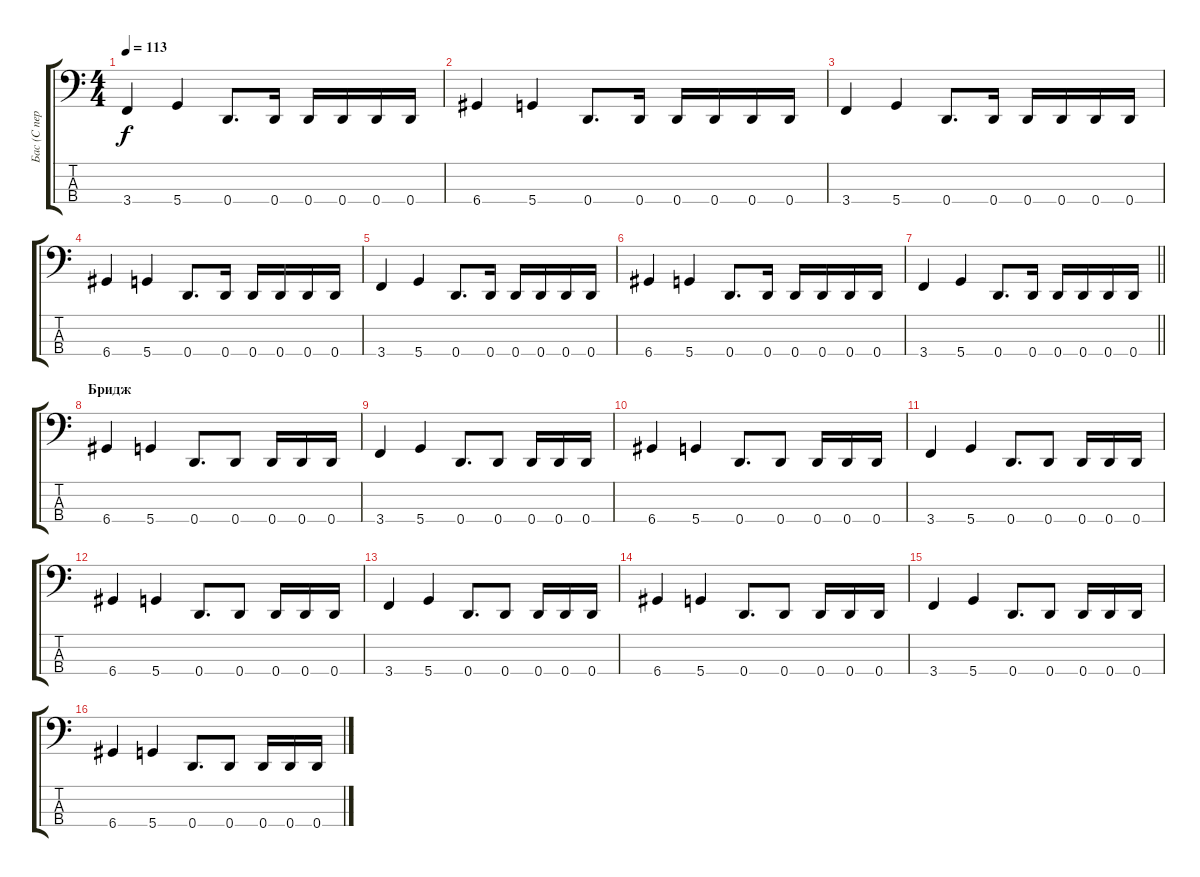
\track ("Бас (С перегрузом)" "Бас (С пер") {instrument overdrivenguitar}
\staff {score tabs}
\tuning (G2 D2 A1 D1) {hide}
\ts (4 4)
\tempo 113
\clef f4
\ks c
3.4.4{dy f} 5.4.4 0.4.8{d} 0.4.16 0.4.16 0.4.16 0.4.16 0.4.16 |
6.4.4 5.4.4 0.4.8{d} 0.4.16 0.4.16 0.4.16 0.4.16 0.4.16 |
3.4.4 5.4.4 0.4.8{d} 0.4.16 0.4.16 0.4.16 0.4.16 0.4.16 |
6.4.4 5.4.4 0.4.8{d} 0.4.16 0.4.16 0.4.16 0.4.16 0.4.16 |
3.4.4 5.4.4 0.4.8{d} 0.4.16 0.4.16 0.4.16 0.4.16 0.4.16 |
6.4.4 5.4.4 0.4.8{d} 0.4.16 0.4.16 0.4.16 0.4.16 0.4.16 |
\barLineRight lightlight
3.4.4 5.4.4 0.4.8{d} 0.4.16 0.4.16 0.4.16 0.4.16 0.4.16 |
\section ("" "Бридж")
6.4.4 5.4.4 0.4.8{d} 0.4.8 0.4.16 0.4.16 0.4.16 |
3.4.4 5.4.4 0.4.8{d} 0.4.8 0.4.16 0.4.16 0.4.16 |
6.4.4 5.4.4 0.4.8{d} 0.4.8 0.4.16 0.4.16 0.4.16 |
3.4.4 5.4.4 0.4.8{d} 0.4.8 0.4.16 0.4.16 0.4.16 |
6.4.4 5.4.4 0.4.8{d} 0.4.8 0.4.16 0.4.16 0.4.16 |
3.4.4 5.4.4 0.4.8{d} 0.4.8 0.4.16 0.4.16 0.4.16 |
6.4.4 5.4.4 0.4.8{d} 0.4.8 0.4.16 0.4.16 0.4.16 |
3.4.4 5.4.4 0.4.8{d} 0.4.8 0.4.16 0.4.16 0.4.16 |
6.4.4 5.4.4 0.4.8{d} 0.4.8 0.4.16 0.4.16 0.4.16
